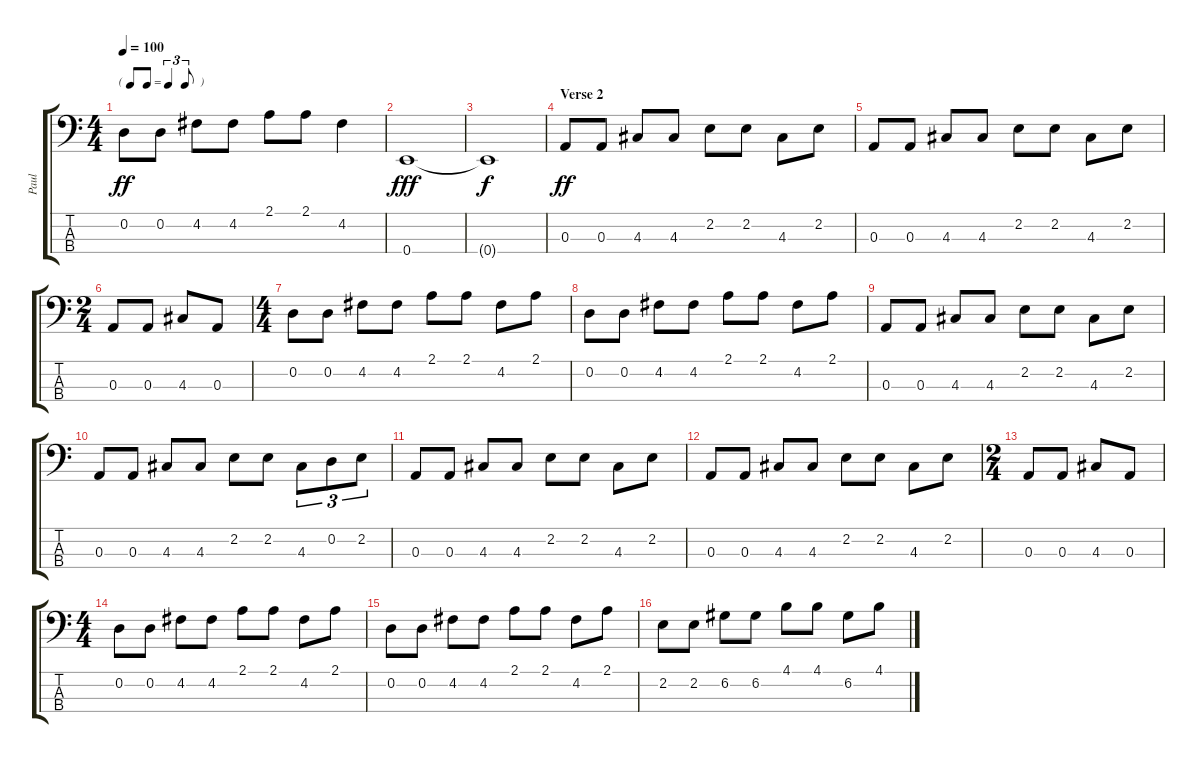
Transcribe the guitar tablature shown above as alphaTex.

\track ("Paul" "Paul") {instrument electricbasspick}
\staff {score tabs}
\tuning (G2 D2 A1 E1) {hide}
\ts (4 4)
\tf triplet8th
\tempo 100
\clef f4
\ks c
0.2.8{dy ff} 0.2.8 4.2.8 4.2.8 2.1.8 2.1.8 4.2.4 |
0.4.1{dy fff} |
0.4{t}.1{dy f} |
\section ("" "Verse 2")
0.3.8{dy ff} 0.3.8 4.3.8 4.3.8 2.2.8 2.2.8 4.3.8 2.2.8 |
0.3.8 0.3.8 4.3.8 4.3.8 2.2.8 2.2.8 4.3.8 2.2.8 |
\ts (2 4)
0.3.8 0.3.8 4.3.8 0.3.8 |
\ts (4 4)
0.2.8 0.2.8 4.2.8 4.2.8 2.1.8 2.1.8 4.2.8 2.1.8 |
0.2.8 0.2.8 4.2.8 4.2.8 2.1.8 2.1.8 4.2.8 2.1.8 |
0.3.8 0.3.8 4.3.8 4.3.8 2.2.8 2.2.8 4.3.8 2.2.8 |
0.3.8 0.3.8 4.3.8 4.3.8 2.2.8 2.2.8 4.3.8{tu (3 2)} 0.2.8{tu (3 2)} 2.2.8{tu (3 2)} |
0.3.8 0.3.8 4.3.8 4.3.8 2.2.8 2.2.8 4.3.8 2.2.8 |
0.3.8 0.3.8 4.3.8 4.3.8 2.2.8 2.2.8 4.3.8 2.2.8 |
\ts (2 4)
0.3.8 0.3.8 4.3.8 0.3.8 |
\ts (4 4)
0.2.8 0.2.8 4.2.8 4.2.8 2.1.8 2.1.8 4.2.8 2.1.8 |
0.2.8 0.2.8 4.2.8 4.2.8 2.1.8 2.1.8 4.2.8 2.1.8 |
2.2.8 2.2.8 6.2.8 6.2.8 4.1.8 4.1.8 6.2.8 4.1.8
